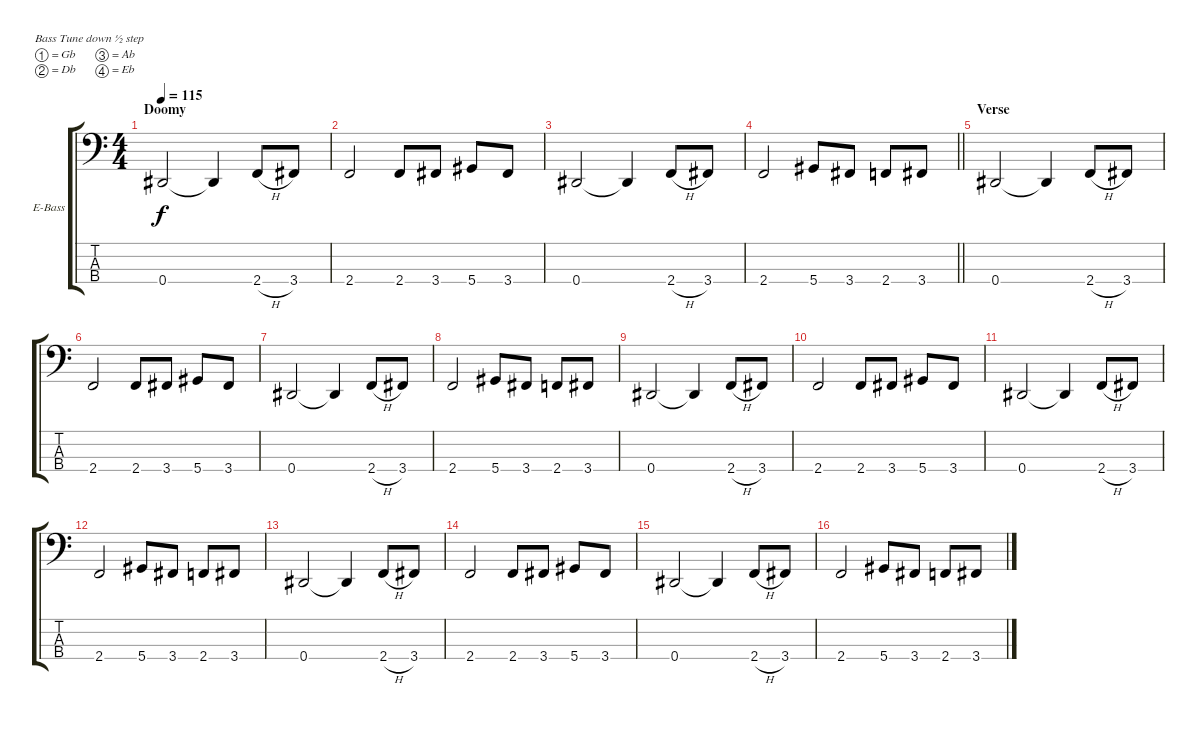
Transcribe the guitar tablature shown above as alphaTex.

\bracketExtendMode groupsimilarinstruments
\firstSystemTrackNameOrientation horizontal
\otherSystemsTrackNameOrientation horizontal
\track ("Geezer" "E-Bass") {instrument electricbassfinger}
\staff {score tabs}
\tuning (Gb2 Db2 Ab1 Eb1)
\ts (4 4)
\section ("" "Doomy")
\tempo 115
\clef f4
\ks c
0.4.2{dy f} 0.4{t}.4 2.4{h}.8 3.4.8 |
2.4.2 2.4.8 3.4.8 5.4.8 3.4.8 |
0.4.2 0.4{t}.4 2.4{h}.8 3.4.8 |
\barLineRight lightlight
2.4.2 5.4.8 3.4.8 2.4.8 3.4.8 |
\section ("" "Verse")
0.4.2 0.4{t}.4 2.4{h}.8 3.4.8 |
2.4.2 2.4.8 3.4.8 5.4.8 3.4.8 |
0.4.2 0.4{t}.4 2.4{h}.8 3.4.8 |
2.4.2 5.4.8 3.4.8 2.4.8 3.4.8 |
0.4.2 0.4{t}.4 2.4{h}.8 3.4.8 |
2.4.2 2.4.8 3.4.8 5.4.8 3.4.8 |
0.4.2 0.4{t}.4 2.4{h}.8 3.4.8 |
2.4.2 5.4.8 3.4.8 2.4.8 3.4.8 |
0.4.2 0.4{t}.4 2.4{h}.8 3.4.8 |
2.4.2 2.4.8 3.4.8 5.4.8 3.4.8 |
0.4.2 0.4{t}.4 2.4{h}.8 3.4.8 |
2.4.2 5.4.8 3.4.8 2.4.8 3.4.8
